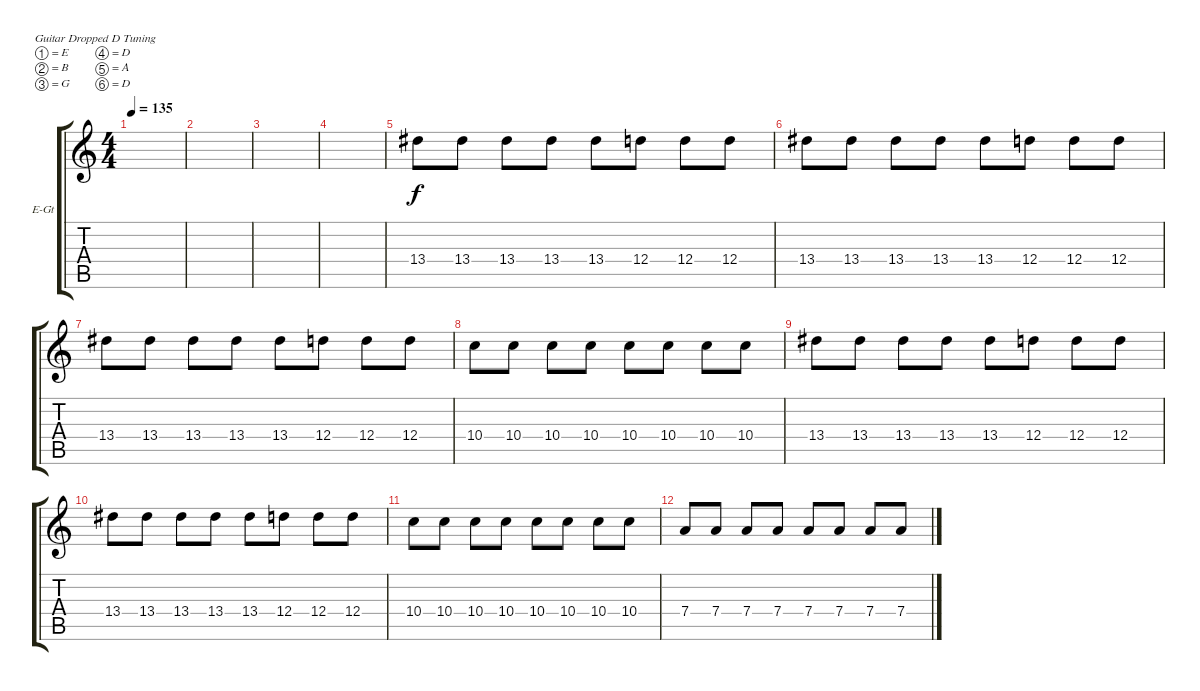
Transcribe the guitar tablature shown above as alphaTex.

\defaultSystemsLayout 4
\bracketExtendMode groupsimilarinstruments
\firstSystemTrackNameOrientation horizontal
\otherSystemsTrackNameOrientation horizontal
\track ("extra Guitar" "E-Gt") {instrument overdrivenguitar}
\staff {score tabs}
\tuning (E4 B3 G3 D3 A2 D2)
\ts (4 4)
\tempo 135
\clef g2
\scale
0.333333
\ks c
|
\scale
0.333333 |
\scale
0.333333 |
\scale
0.333333 |
\scale
0.333333 13.4.8 13.4.8 13.4.8 13.4.8 13.4.8 12.4.8 12.4.8 12.4.8 |
\scale
0.333333 13.4.8 13.4.8 13.4.8 13.4.8 13.4.8 12.4.8 12.4.8 12.4.8 |
\scale
0.333333 13.4.8 13.4.8 13.4.8 13.4.8 13.4.8 12.4.8 12.4.8 12.4.8 |
\scale
0.333333 10.4.8 10.4.8 10.4.8 10.4.8 10.4.8 10.4.8 10.4.8 10.4.8 |
\scale
0.333333 13.4.8 13.4.8 13.4.8 13.4.8 13.4.8 12.4.8 12.4.8 12.4.8 |
\scale
0.333333 13.4.8 13.4.8 13.4.8 13.4.8 13.4.8 12.4.8 12.4.8 12.4.8 |
\scale
0.333333 10.4.8 10.4.8 10.4.8 10.4.8 10.4.8 10.4.8 10.4.8 10.4.8 |
\scale
0.333333 7.4.8 7.4.8 7.4.8 7.4.8 7.4.8 7.4.8 7.4.8 7.4.8 |
\scale
0.333333 |
\scale
0.333333 |
\scale
0.333333 |
\scale
0.333333
